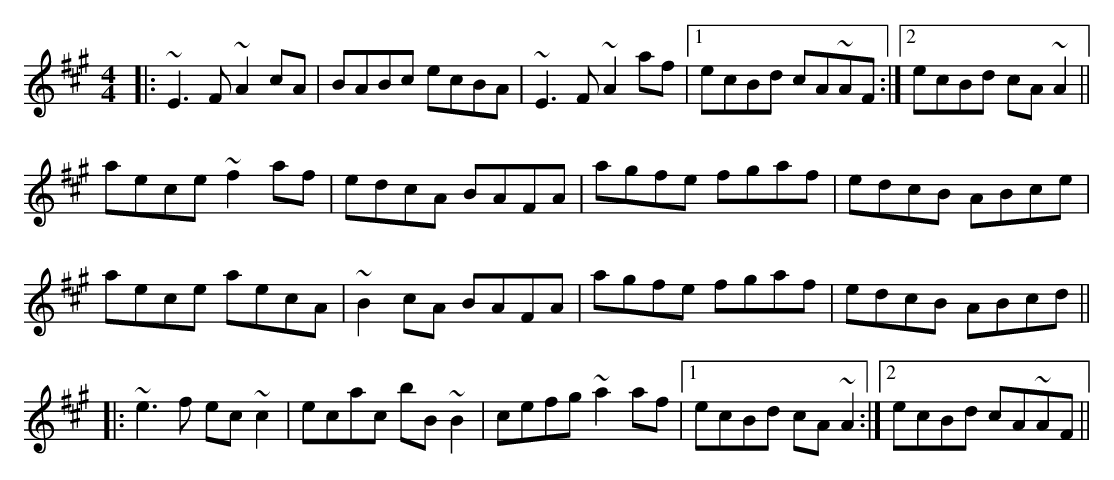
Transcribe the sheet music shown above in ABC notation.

X:1
M:4/4
K:A
|:~E3F ~A2cA|BABc ecBA|~E3F ~A2af|1 ecBd cA~AF:|2 ecBd cA~A2||
aece ~f2af|edcA BAFA|agfe fgaf|edcB ABce|
aece aecA|~B2cA BAFA|agfe fgaf|edcB ABcd||
|:~e3f ec ~c2|ecac bB~B2|cefg ~a2af|1 ecBd cA~A2:|2 ecBd cA~AF||
